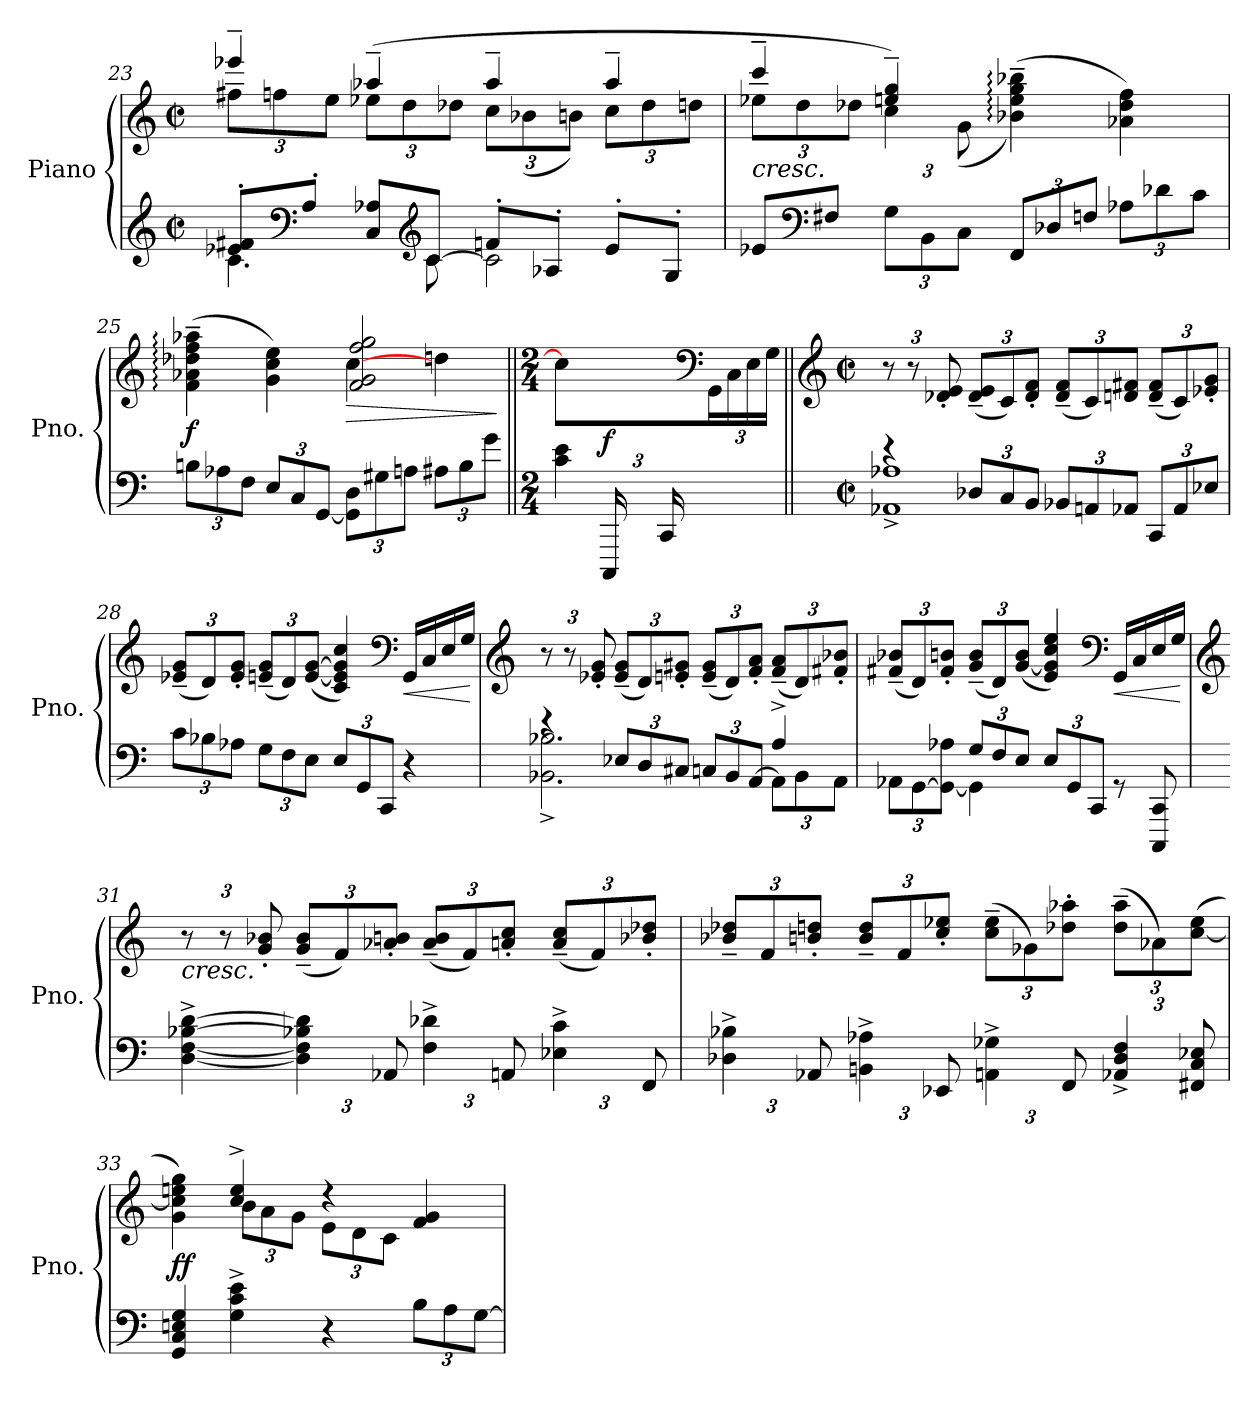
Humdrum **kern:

**kern	**kern	**dynam
*part1	*part1	*part1
*staff2	*staff1	*staff1/2
*I"Piano	*	*
*I'Pno.	*	*
*clefG2	*clefG2	*
*k[]	*k[]	*
*M2/2	*M2/2	*
*met(c|)	*met(c|)	*
=23	=23	=23
*^	*^	*
*	*	*	*Xbrackettup	*
8e-X/' 8f#X/'L	4.c\	4eee-X~/	12ff#X\L	.
.	.	.	12ffn\	.
*clefF4	*	*	*	*
8A'/J	.	.	.	.
.	.	.	12ee\J	.
8C/ 8A-X/L	.	(>4aa-X~/	12ee-X\L	.
.	.	.	12dd\	.
*clefG2	*	*	*	*
[8c/J	8c\	.	.	.
.	.	.	12dd-X\J	.
8fn'/L	2c\]	4aa-~/	12cc\L	.
.	.	.	(>12b-X\	.
8A-X'/J	.	.	.	.
.	.	.	12bn\J)	.
8e-'/L	.	4aa-~/	12cc\L	.
.	.	.	12dd-\	.
8G'/J	.	.	.	.
.	.	.	12ddn\J	.
*v	*v	*	*	*
!!LO:LB:g=z	!!
=24	=24	=24	=24
!	!LO:TX:b:i:t=cresc.	!	!
8e-X/L	4ccc~/	12ee-X\L	.
.	.	12dd\	.
*clefF4	*	*	*
8F#X/J	.	.	.
.	.	12dd-X\J	.
*Xbrackettup	*	*	*
12G\L	4een/~ 4gg/~)	6cc\	.
12BB\	.	.	.
12C\J	.	(<12g\	.
12FF/L	2ryy	(>4b-X\:~ 4ee\:~ 4gg\:~ 4bb-X\:~)	.
12D-X/	.	.	.
12Fn/J	.	.	.
12A-X\L	.	4a-X\ 4dd-\ 4ff\)	.
12d-X\	.	.	.
12c\J	.	.	.
=25	=25	=25	=25
!	!	!	!LO:DY:b
12Bn\L	(>4f\:~ 4a-X\:~ 4dd-X\:~ 4ff\:~ 4aa-X\:~	2ryy	f
12A-X\	.	.	.
12F\J	.	.	.
12E/L	4g\ 4cc\ 4ee\)	.	.
12C/	.	.	.
[12GG/J	.	.	.
!	!	!	!LO:HP:b
12GG\] 12D\L	[4cc\	2f/ 2g/ 2ff/ 2gg/	>
12G#X\	.	.	.
12An\J	.	.	.
12A#X\L	4ddn\	.	.
12B\	.	.	.
12g\J	.	.	.
*	*v	*v	*
.	.	]
=26||	=26||	=26||
*M2/4	*M2/4	*
*^	*	*
4ryy	4c\ 4e\	4cc\]	.
!	!	!	!LO:DY:b
24CCC/LL	4ryy	12ryy	f
24CC/	.	.	.
*	*	*clefF4	*
6ryy	.	24GG\	.
.	.	24C\	.
.	.	24E\	.
.	.	24G\JJ	.
!!LO:LB:g=z
=27||	=27||	=27||	=27||
*	*	*clefG2	*
*M2/2	*	*M2/2	*
*met(c|)	*	*met(c|)	*
4re	1AA-X^ 1A-X^	12r	.
.	.	12r	.
.	.	12d-X/' 12e/'	.
12D-X/L	.	(<12d-/~ 12e/~L	.
12C/	.	12c/)	.
12BB/J	.	12d-/' 12f/'J	.
12BB-X/L	.	(<12d-/~ 12f/~L	.
12AAn/	.	12c/)	.
12AA-X/J	.	12dn/ 12f#X/J	.
12CC/L	.	(<12d/~ 12f#/~L	.
12AA-/	.	12c/)	.
12E-X/J	.	12e-X/' 12g/'J	.
*v	*v	*	*
=28	=28	=28
12c\L	(<12e-X/~ 12g/~L	.
12B-X\	12d/)	.
12A-X\J	12e-/' 12g/'J	.
12G\L	(<12en/~ 12g/~L	.
12F\	12d/)	.
12E\J	(>[12e/ [12g/J	.
12E/L	4c/ 4e/] 4g/] 4cc/)	.
12GG/	.	.
12CC/J	.	.
*	*clefF4	*
!	!	!LO:HP:b
4r	(<16GG/LL	<
.	16C/	.
.	16E/	.
.	16G/JJ	.
.	.	[
!!LO:PB:g=z
=29	=29	=29
*	*clefG2	*
*^	*	*
4re	2.BB-X\^ 2.B-X\^)	12r	.
.	.	12r	.
.	.	12e-X/' 12g/'	.
12E-X/L	.	(<12e-/~ 12g/~L	.
12D/	.	12d/)	.
12C#X/J	.	12en/' 12g#X/'J	.
12Cn/L	.	(<12e/~ 12g#/~L	.
12BB-/	.	12d/)	.
[12AA/J	.	12f/' 12a/'J	.
4A^/	12AA\L]	(<12f/~ 12a/~L	.
.	12BB-\	12d/)	.
.	12AA\J	12f#X/' 12b-X/'J	.
=30	=30	=30	=30
4ryy	12AA-X\L	(<12f#X/~ 12b-X/~L	.
.	[12GG\	12d/)	.
.	12GG\_ 12A-X\J	12f#/' 12bn/'J	.
12G/L	4GG\]	(<12g/~ 12b/~L	.
12F/	.	12d/)	.
12E/J	.	(>[12g/ 12b/J	.
12E/L	2ryy	4e/ 4g/] 4cc/ 4ee/)	.
12GG/	.	.	.
12CC/J	.	.	.
*	*	*clefF4	*
!	!	!	!LO:HP:b
8rGG	.	(<16GG/LL	<
.	.	16C/	.
8CCC/ 8CC/	.	16E/	.
.	.	16G/JJ	.
*v	*v	*	*
.	.	[
!!LO:LB:g=z
=31	=31	=31
*	*clefG2	*
!	!LO:TX:b:i:t=cresc.	!
[4D\^ [4F\^ [4B-X\^ [4d\^)	12r	.
.	12r	.
.	12g/' 12b-X/'	.
6D\] 6F\] 6B-X\] 6d\]	(<12g/~ 12b-/~L	.
.	12f/)	.
12AA-X/	12a-X/' 12bn/'J	.
6F\^ 6d-X\^	(<12a-/~ 12b/~L	.
.	12f/)	.
12AAn/	12an/' 12cc/'J	.
6E-X\^ 6c\^	(<12a/~ 12cc/~L	.
.	12f/)	.
12FF/	12b-X/' 12dd-X/'J	.
=32	=32	=32
6D-X\^ 6B-X\^	12b-X/~ 12dd-X/~L	.
.	12f/	.
12AA-X/	12bn/' 12ddn/'J	.
6BBn\^ 6A-X\^	12b/~ 12dd/~L	.
.	12f/	.
12EE-X/	12cc/' 12ee-X/'J	.
6AAn\^ 6G-X\^	(>12cc\~ 12ee-\~L	.
.	12g-X\)	.
12FF/	12dd-X\' 12aa-X\'J	.
6AA-X/^ 6D-/^ 6F/^	(>12dd-\~ 12aa-\~L	.
.	12a-X\)	.
12FF#X/ 12C/ 12E-X/	(>[12cc\ 12ee-\J	.
=33	=33	=33
*	*^	*
!	!	!	!LO:DY:b
4GG/ 4C/ 4En/ 4G/	4g\ 4cc\] 4een\ 4gg\)	4ryy	ff
4G\^ 4c\^ 4e\^	4cc/^ 4ee/^	12b\L	.
.	.	12a\	.
.	.	12g\J	.
4r	4r	12e\L	.
.	.	12d\	.
.	.	12c\J	.
12B\L	4f/ 4g/	4ryy	.
12A\	.	.	.
[12G\J	.	.	.
*	*v	*v	*
=	=	=
*-	*-	*-
